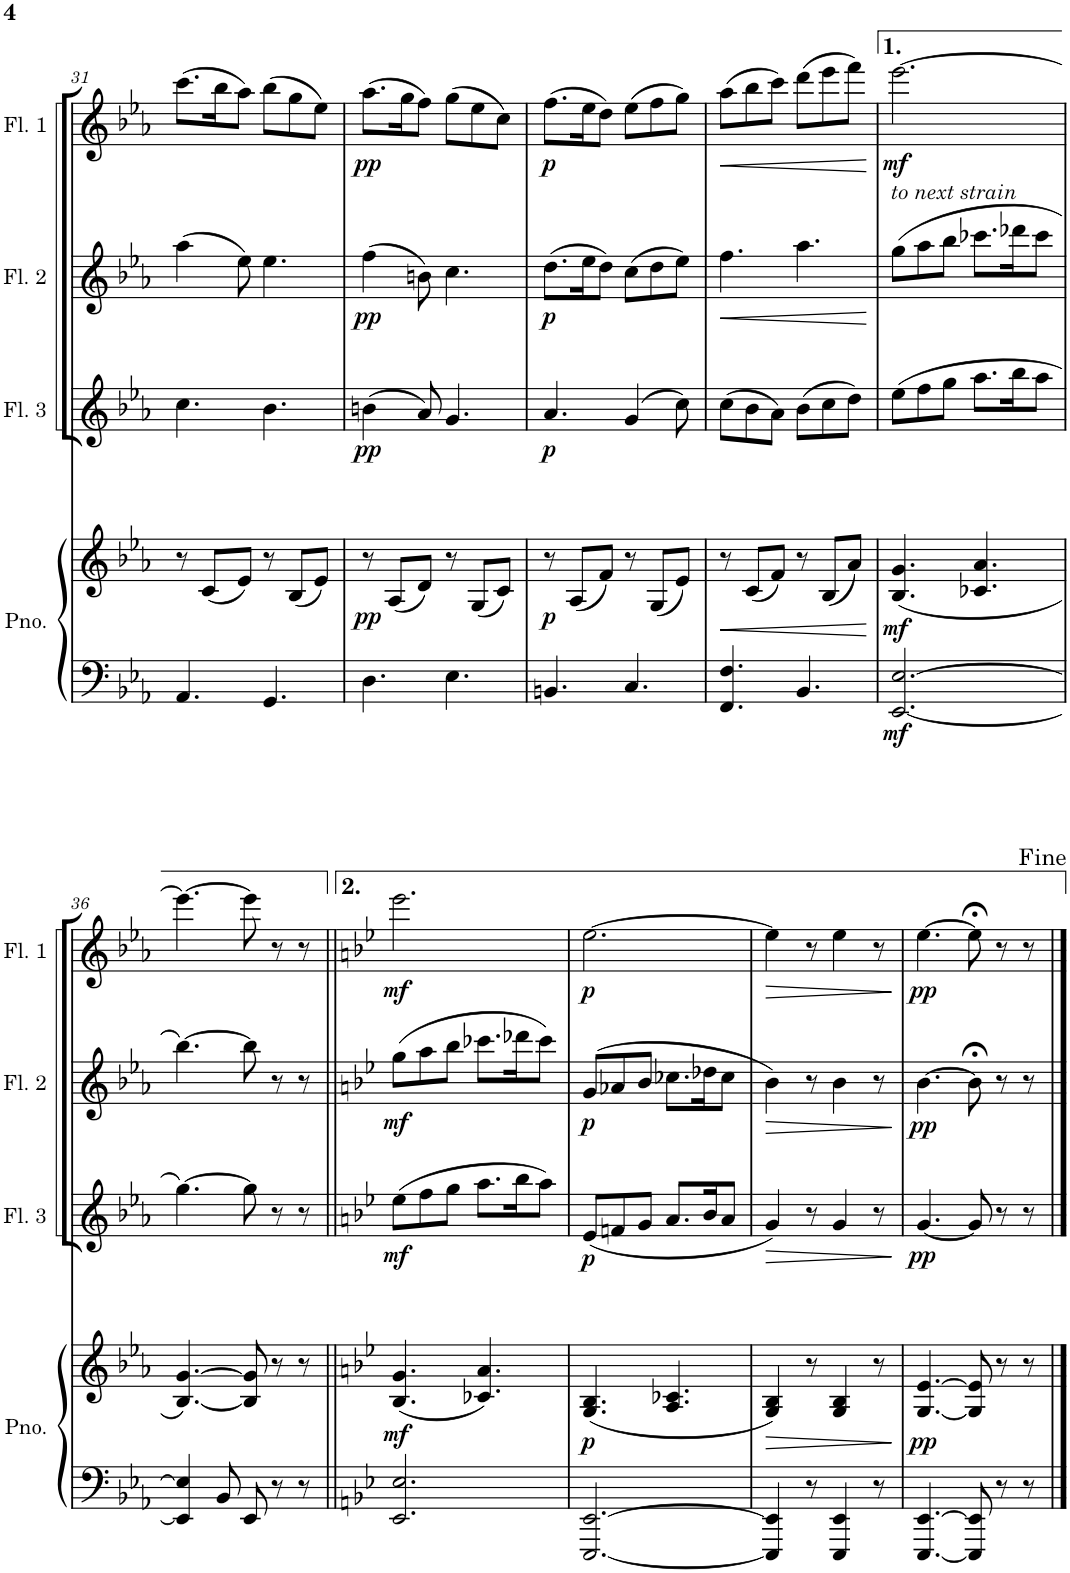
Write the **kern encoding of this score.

**kern	**kern	**dynam	**kern	**dynam	**kern	**dynam	**kern	**dynam
*part4	*part4	*part4	*part3	*part3	*part2	*part2	*part1	*part1
*staff5	*staff4	*staff4/5	*staff3	*staff3	*staff2	*staff2	*staff1	*staff1
*I"Piano	*	*	*I"Dwarsfluit 3	*	*I"Dwarsfluit 2	*	*I"Dwarsfluit 1	*
*I'Pno.	*	*	*	*	*	*	*	*
!!LO:PB:g=z
*clefF4	*clefG2	*	*clefG2	*	*clefG2	*	*clefG2	*
*k[b-e-a-]	*k[b-e-a-]	*	*k[b-e-a-]	*	*k[b-e-a-]	*	*k[b-e-a-]	*
*M6/8	*M6/8	*	*M6/8	*	*M6/8	*	*M6/8	*
=31	=31	=31	=31	=31	=31	=31	=31	=31
4.AA-/	8r	.	4.cc\	.	(4aa-\	.	(8.ccc\L	.
.	(8c/L	.	.	.	.	.	.	.
.	.	.	.	.	.	.	16bb-\K	.
.	8e-/J)	.	.	.	8ee-\)	.	8aa-\J)	.
4.GG/	8r	.	4.b-\	.	4.ee-\	.	(8bb-\L	.
.	(8B-/L	.	.	.	.	.	8gg\	.
.	8e-/J)	.	.	.	.	.	8ee-\J)	.
=32	=32	=32	=32	=32	=32	=32	=32	=32
!	!	!LO:DY:b	!	!LO:DY:b	!	!LO:DY:b	!	!LO:DY:b
4.D\	8r	pp	(4bn\	pp	(4ff\	pp	(8.aa-\L	pp
.	(8A-/L	.	.	.	.	.	.	.
.	.	.	.	.	.	.	16gg\K	.
.	8d/J)	.	8a-/)	.	8bn\)	.	8ff\J)	.
4.E-\	8r	.	4.g/	.	4.cc\	.	(8gg\L	.
.	(8G/L	.	.	.	.	.	8ee-\	.
.	8c/J)	.	.	.	.	.	8cc\J)	.
=33	=33	=33	=33	=33	=33	=33	=33	=33
!	!	!LO:DY:b	!	!LO:DY:b	!	!LO:DY:b	!	!LO:DY:b
4.BBn/	8r	p	4.a-/	p	(8.dd\L	p	(8.ff\L	p
.	(8A-/L	.	.	.	.	.	.	.
.	.	.	.	.	16ee-\K	.	16ee-\K	.
.	8f/J)	.	.	.	8dd\J)	.	8dd\J)	.
4.C/	8r	.	(4g/	.	(8cc\L	.	(8ee-\L	.
.	(8G/L	.	.	.	8dd\	.	8ff\	.
.	8e-/J)	.	8cc\)	.	8ee-\J)	.	8gg\J)	.
=34	=34	=34	=34	=34	=34	=34	=34	=34
!	!	!LO:HP:b	!	!	!	!LO:HP:b	!	!LO:HP:b
4.FF/ 4.F/	8r	<	(8cc\L	.	4.ff\	<	(8aa-\L	<
.	(8c/L	.	8b-\	.	.	.	8bb-\	.
.	8f/J)	.	8a-\J)	.	.	.	8ccc\J)	.
4.BB-/	8r	.	(8b-\L	.	4.aa-\	.	(8ddd\L	.
.	(8B-/L	.	8cc\	.	.	.	8eee-\	.
.	8a-/J)	.	8dd\J)	.	.	.	8fff\J)	.
.	.	[	.	.	.	[	.	[
=35	=35	=35	=35	=35	=35	=35	=35	=35
!	!	!	!	!	!	!	!LO:TX:b:i:t=to next strain	!
!	!	!LO:DY:b=2	!	!	!	!	!	!
!	!	!LO:DY:n=1:b	!	!	!	!	!	!LO:DY:b
[2.EE-/ [2.E-/	(4.B-/ 4.g/	mf mf	(8ee-\L	.	(8gg\L	.	[2.eee-\	mf
.	.	.	8ff\	.	8aa-\	.	.	.
.	.	.	8gg\J	.	8bb-\J	.	.	.
.	4.c-X/ 4.a-/	.	8.aa-\L	.	8.ccc-X\L	.	.	.
.	.	.	16bb-\K	.	16ddd-X\K	.	.	.
.	.	.	8aa-\J	.	8ccc-\J	.	.	.
!!LO:LB:g=z
=36	=36	=36	=36	=36	=36	=36	=36	=36
4EE-/] 4E-/]	[4.B-/ [4.g/)	.	[4.gg\)	.	[4.bb-\)	.	4.eee-\_	.
8BB-/	.	.	.	.	.	.	.	.
8EE-/	8B-/] 8g/]	.	8gg\]	.	8bb-\]	.	8eee-\]	.
8r	8r	.	8r	.	8r	.	8r	.
8r	8r	.	8r	.	8r	.	8r	.
=37||	=37||	=37||	=37||	=37||	=37||	=37||	=37||	=37||
*k[b-e-]	*k[b-e-]	*	*k[b-e-]	*	*k[b-e-]	*	*k[b-e-]	*
!	!	!LO:DY:b	!	!LO:DY:b	!	!LO:DY:b	!	!LO:DY:b
2.EE-/ 2.E-/	(4.B-/ 4.g/	mf	(8ee-\L	mf	(8gg\L	mf	2.eee-\	mf
.	.	.	8ff\	.	8aa\	.	.	.
.	.	.	8gg\J	.	8bb-\J	.	.	.
.	4.c-X/ 4.a/)	.	8.aa\L	.	8.ccc-X\L	.	.	.
.	.	.	16bb-\K	.	16ddd-X\K	.	.	.
.	.	.	8aa\J)	.	8ccc-\J)	.	.	.
=38	=38	=38	=38	=38	=38	=38	=38	=38
!	!	!LO:DY:b	!	!LO:DY:b	!	!LO:DY:b	!	!LO:DY:b
[2.EEE-/ [2.EE-/	(4.G/ 4.B-/	p	(8e-/L	p	(8g/L	p	[2.ee-\	p
.	.	.	8fn/	.	8a-X/	.	.	.
.	.	.	8g/J	.	8b-/J	.	.	.
.	4.A/ 4.c-X/	.	8.a/L	.	8.cc-X\L	.	.	.
.	.	.	16b-/K	.	16dd-X\K	.	.	.
.	.	.	8a/J	.	8cc-\J	.	.	.
=39	=39	=39	=39	=39	=39	=39	=39	=39
!	!	!LO:HP:b	!	!LO:HP:b	!	!LO:HP:b	!	!LO:HP:b
4EEE-/] 4EE-/]	4G/ 4B-/)	>	4g/)	>	4b-\)	>	4ee-\]	>
8r	8r	.	8r	.	8r	.	8r	.
4EEE-/ 4EE-/	4G/ 4B-/	.	4g/	.	4b-\	.	4ee-\	.
8r	8r	.	8r	.	8r	.	8r	.
.	.	]	.	]	.	]	.	]
=40	=40	=40	=40	=40	=40	=40	=40	=40
!	!	!LO:DY:b	!	!LO:DY:b	!	!LO:DY:b	!	!LO:DY:b
[4.EEE-/ [4.EE-/	[4.G/ [4.e-/	pp	[4.g/	pp	[4.b-\	pp	[4.ee-\	pp
8EEE-/] 8EE-/]	8G/] 8e-/]	.	8g/]	.	8b-;<\]	.	8ee-;<\]	.
8r	8r	.	8r	.	8r	.	8r	.
8r	8r	.	8r	.	8r	.	8r	.
==	==	==	==	==	==	==	==	==
*-	*-	*-	*-	*-	*-	*-	*-	*-
